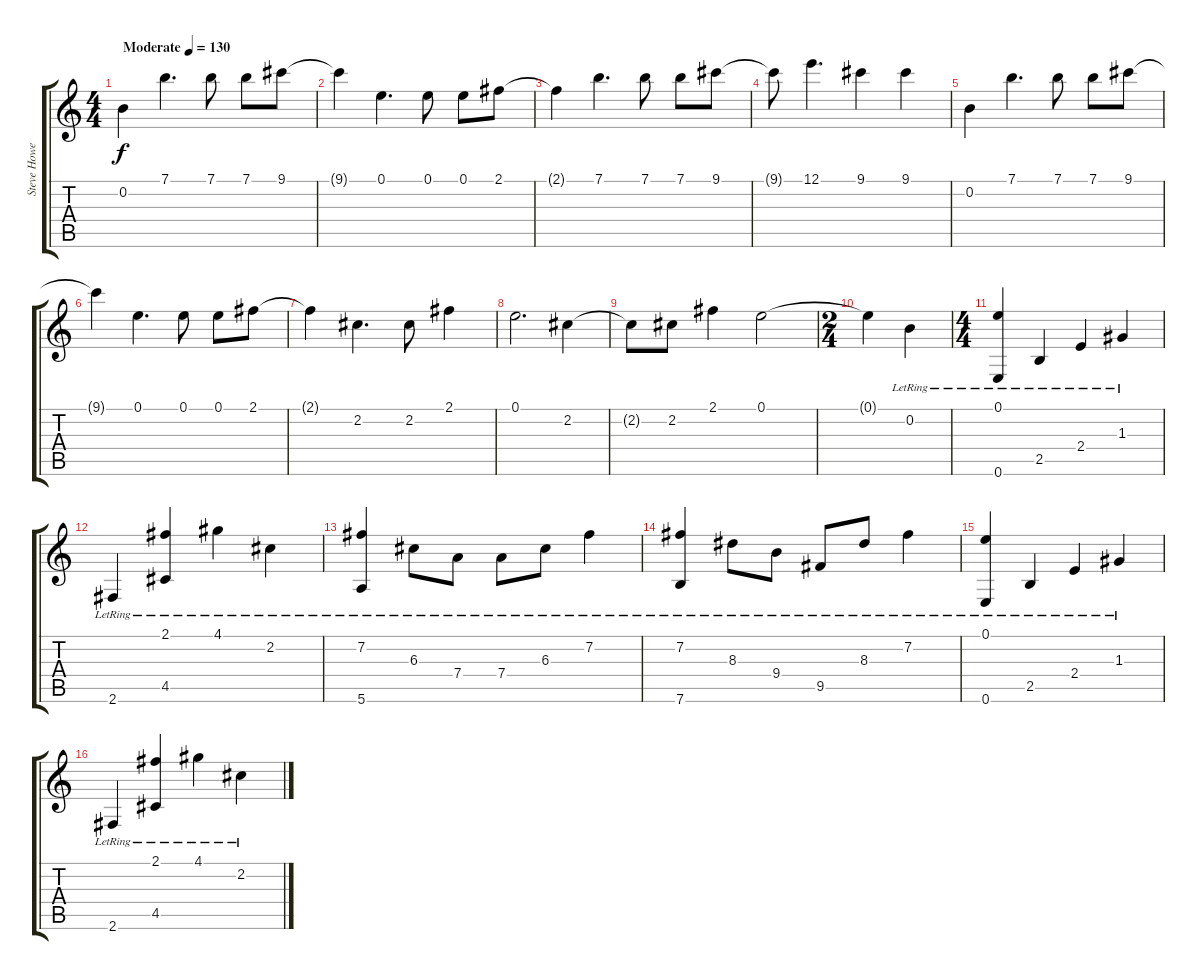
\track ("Steve Howe" "Steve Howe") {instrument acousticguitarsteel}
\staff {score tabs}
\tuning (E4 B3 G3 D3 A2 E2) {hide}
\ts (4 4)
\tempo (130 "Moderate")
\clef g2
\ks c
0.2.4{dy f instrument acousticguitarsteel} 7.1.4{d} 7.1.8 7.1.8 9.1.8 |
9.1{t}.4 0.1.4{d} 0.1.8 0.1.8 2.1.8 |
2.1{t}.4 7.1.4{d} 7.1.8 7.1.8 9.1.8 |
9.1{t}.8 12.1.4{d} 9.1.4 9.1.4 |
0.2.4 7.1.4{d} 7.1.8 7.1.8 9.1.8 |
9.1{t}.4 0.1.4{d} 0.1.8 0.1.8 2.1.8 |
2.1{t}.4 2.2.4{d} 2.2.8 2.1.4 |
0.1.2{d} 2.2.4 |
2.2{t}.8 2.2.8 2.1.4 0.1.2 |
\ts (2 4)
0.1{t}.4 0.2{lr}.4 |
\ts (4 4)
(0.1{lr} 0.6{lr}).4 2.5{lr}.4 2.4{lr}.4 1.3{lr}.4 |
2.6{lr}.4 (2.1{lr} 4.5).4 4.1{lr}.4 2.2{lr}.4 |
(7.2{lr} 5.6{lr}).4 6.3{lr}.8 7.4{lr}.8 7.4{lr}.8 6.3{lr}.8 7.2{lr}.4 |
(7.2{lr} 7.6{lr}).4 8.3{lr}.8 9.4{lr}.8 9.5{lr}.8 8.3{lr}.8 7.2{lr}.4 |
(0.1{lr} 0.6{lr}).4 2.5{lr}.4 2.4{lr}.4 1.3{lr}.4 |
2.6{lr}.4 (2.1{lr} 4.5).4 4.1{lr}.4 2.2{lr}.4
